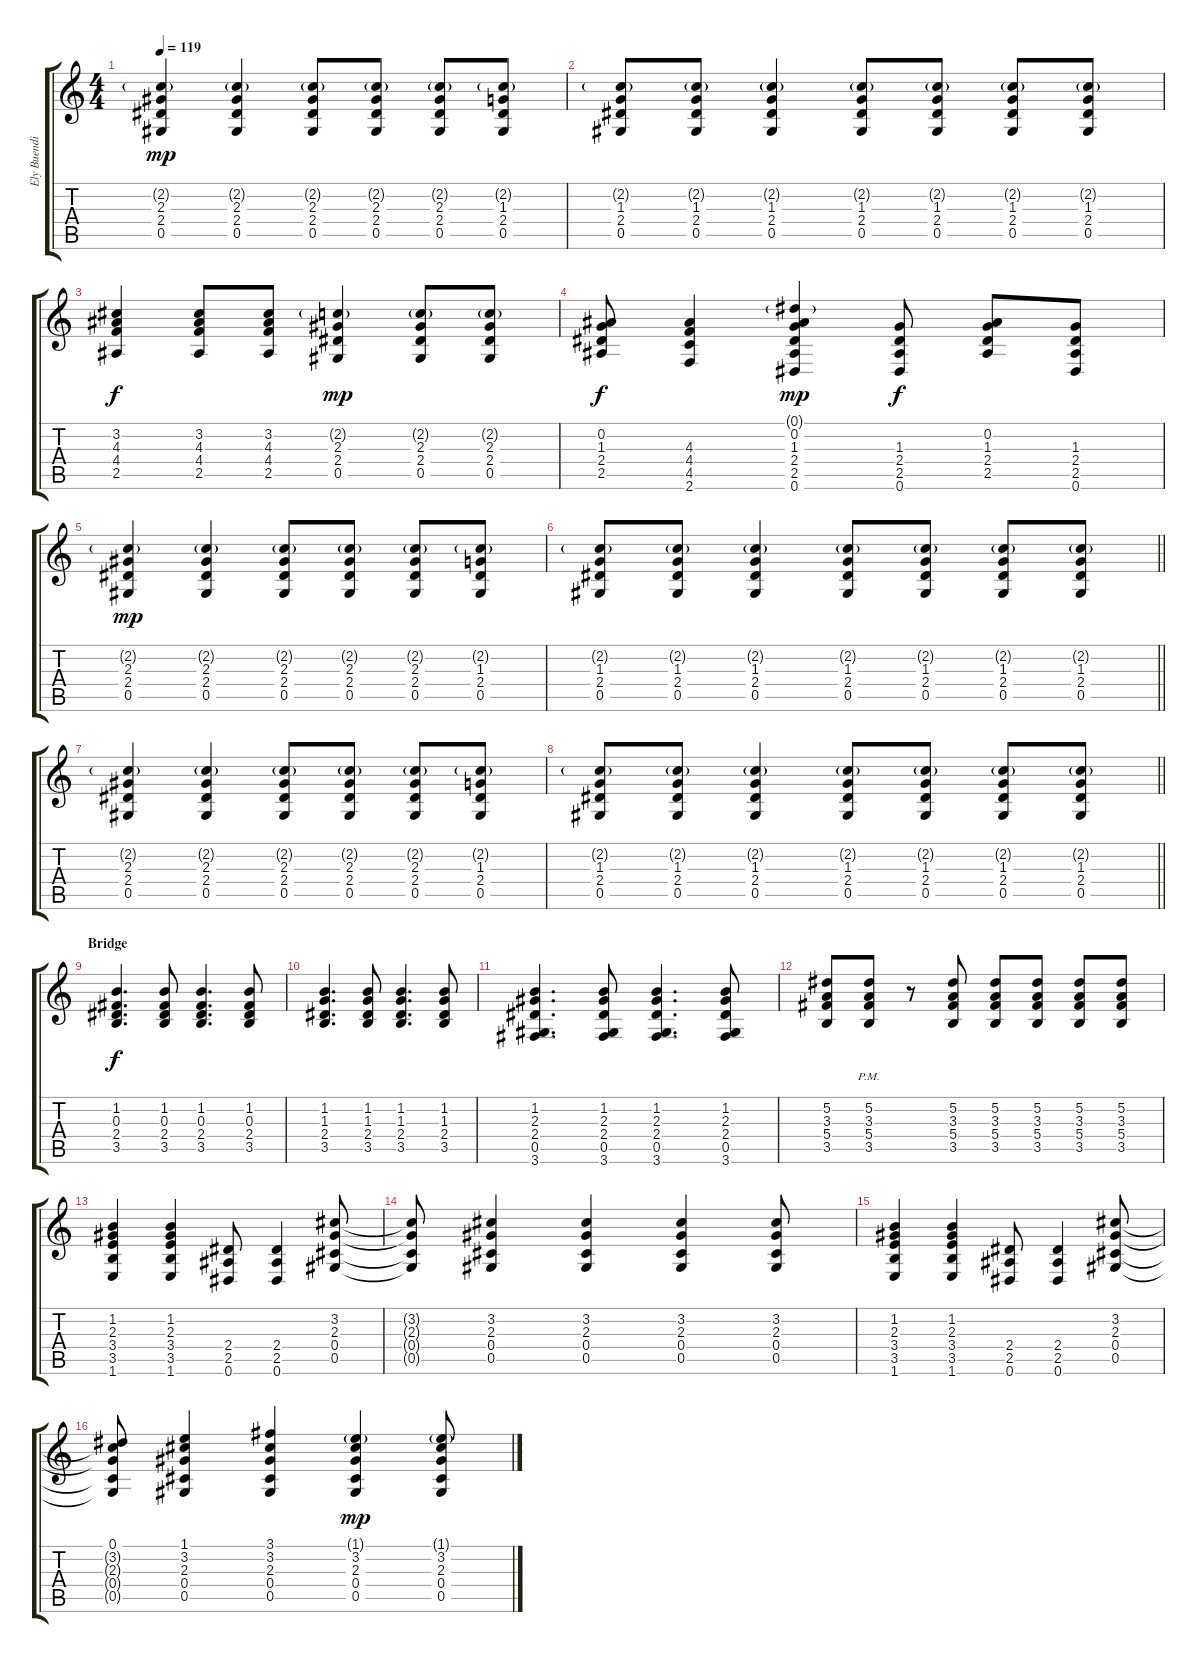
\track ("Ely Buendia(Rhythm)" "Ely Buendi") {instrument acousticguitarsteel}
\staff {score tabs}
\tuning (Eb4 Bb3 Gb3 Db3 Ab2 Eb2) {hide}
\ts (4 4)
\tempo 119
\clef g2
\ks c
(2.2{g} 2.3 2.4 0.5).4{dy mp} (2.2{g} 2.3 2.4 0.5).4 (2.2{g} 2.3 2.4 0.5).8 (2.2{g} 2.3 2.4 0.5).8 (2.2{g} 2.3 2.4 0.5).8 (2.2{g} 1.3 2.4 0.5).8 |
(2.2{g} 1.3 2.4 0.5).8 (2.2{g} 1.3 2.4 0.5).8 (2.2{g} 1.3 2.4 0.5).4 (2.2{g} 1.3 2.4 0.5).8 (2.2{g} 1.3 2.4 0.5).8 (2.2{g} 1.3 2.4 0.5).8 (2.2{g} 1.3 2.4 0.5).8 |
(3.2 4.3 4.4 2.5).4{dy f} (3.2 4.3 4.4 2.5).8 (3.2 4.3 4.4 2.5).8 (2.2{g} 2.3 2.4 0.5).4{dy mp} (2.2{g} 2.3 2.4 0.5).8 (2.2{g} 2.3 2.4 0.5).8 |
(0.2 1.3 2.4 2.5).8{dy f} (4.3 4.4 4.5 2.6).4 (0.1{g} 0.2 1.3 2.4 2.5 0.6).4{dy mp} (1.3 2.4 2.5 0.6).8{dy f} (0.2 1.3 2.4 2.5).8 (1.3 2.4 2.5 0.6).8 |
(2.2{g} 2.3 2.4 0.5).4{dy mp} (2.2{g} 2.3 2.4 0.5).4 (2.2{g} 2.3 2.4 0.5).8 (2.2{g} 2.3 2.4 0.5).8 (2.2{g} 2.3 2.4 0.5).8 (2.2{g} 1.3 2.4 0.5).8 |
\barLineRight lightlight
(2.2{g} 1.3 2.4 0.5).8 (2.2{g} 1.3 2.4 0.5).8 (2.2{g} 1.3 2.4 0.5).4 (2.2{g} 1.3 2.4 0.5).8 (2.2{g} 1.3 2.4 0.5).8 (2.2{g} 1.3 2.4 0.5).8 (2.2{g} 1.3 2.4 0.5).8 |
(2.2{g} 2.3 2.4 0.5).4 (2.2{g} 2.3 2.4 0.5).4 (2.2{g} 2.3 2.4 0.5).8 (2.2{g} 2.3 2.4 0.5).8 (2.2{g} 2.3 2.4 0.5).8 (2.2{g} 1.3 2.4 0.5).8 |
\barLineRight lightlight
(2.2{g} 1.3 2.4 0.5).8 (2.2{g} 1.3 2.4 0.5).8 (2.2{g} 1.3 2.4 0.5).4 (2.2{g} 1.3 2.4 0.5).8 (2.2{g} 1.3 2.4 0.5).8 (2.2{g} 1.3 2.4 0.5).8 (2.2{g} 1.3 2.4 0.5).8 |
\section ("" "Bridge")
(1.2 0.3 2.4 3.5).4{d dy f} (1.2 0.3 2.4 3.5).8 (1.2 0.3 2.4 3.5).4{d} (1.2 0.3 2.4 3.5).8 |
(1.2 1.3 2.4 3.5).4{d} (1.2 1.3 2.4 3.5).8 (1.2 1.3 2.4 3.5).4{d} (1.2 1.3 2.4 3.5).8 |
(1.2 2.3 2.4 0.5 3.6).4{d} (1.2 2.3 2.4 0.5 3.6).8 (1.2 2.3 2.4 0.5 3.6).4{d} (1.2 2.3 2.4 0.5 3.6).8 |
(5.2 3.3 5.4 3.5).8 (5.2{pm} 3.3{pm} 5.4{pm} 3.5{pm}).8 r.8 (5.2 3.3 5.4 3.5).8 (5.2 3.3 5.4 3.5).8 (5.2 3.3 5.4 3.5).8 (5.2 3.3 5.4 3.5).8 (5.2 3.3 5.4 3.5).8 |
(1.2 2.3 3.4 3.5 1.6).4 (1.2 2.3 3.4 3.5 1.6).4 (2.4 2.5 0.6).8 (2.4 2.5 0.6).4 (3.2 2.3 0.4 0.5).8 |
(3.2{t} 2.3{t} 0.4{t} 0.5{t}).8 (3.2 2.3 0.4 0.5).4 (3.2 2.3 0.4 0.5).4 (3.2 2.3 0.4 0.5).4 (3.2 2.3 0.4 0.5).8 |
(1.2 2.3 3.4 3.5 1.6).4 (1.2 2.3 3.4 3.5 1.6).4 (2.4 2.5 0.6).8 (2.4 2.5 0.6).4 (3.2 2.3 0.4 0.5).8 |
(0.1 3.2{t} 2.3{t} 0.4{t} 0.5{t}).8 (1.1 3.2 2.3 0.4 0.5).4 (3.1 3.2 2.3 0.4 0.5).4 (1.1{g} 3.2 2.3 0.4 0.5).4{dy mp} (1.1{g} 3.2 2.3 0.4 0.5).8
